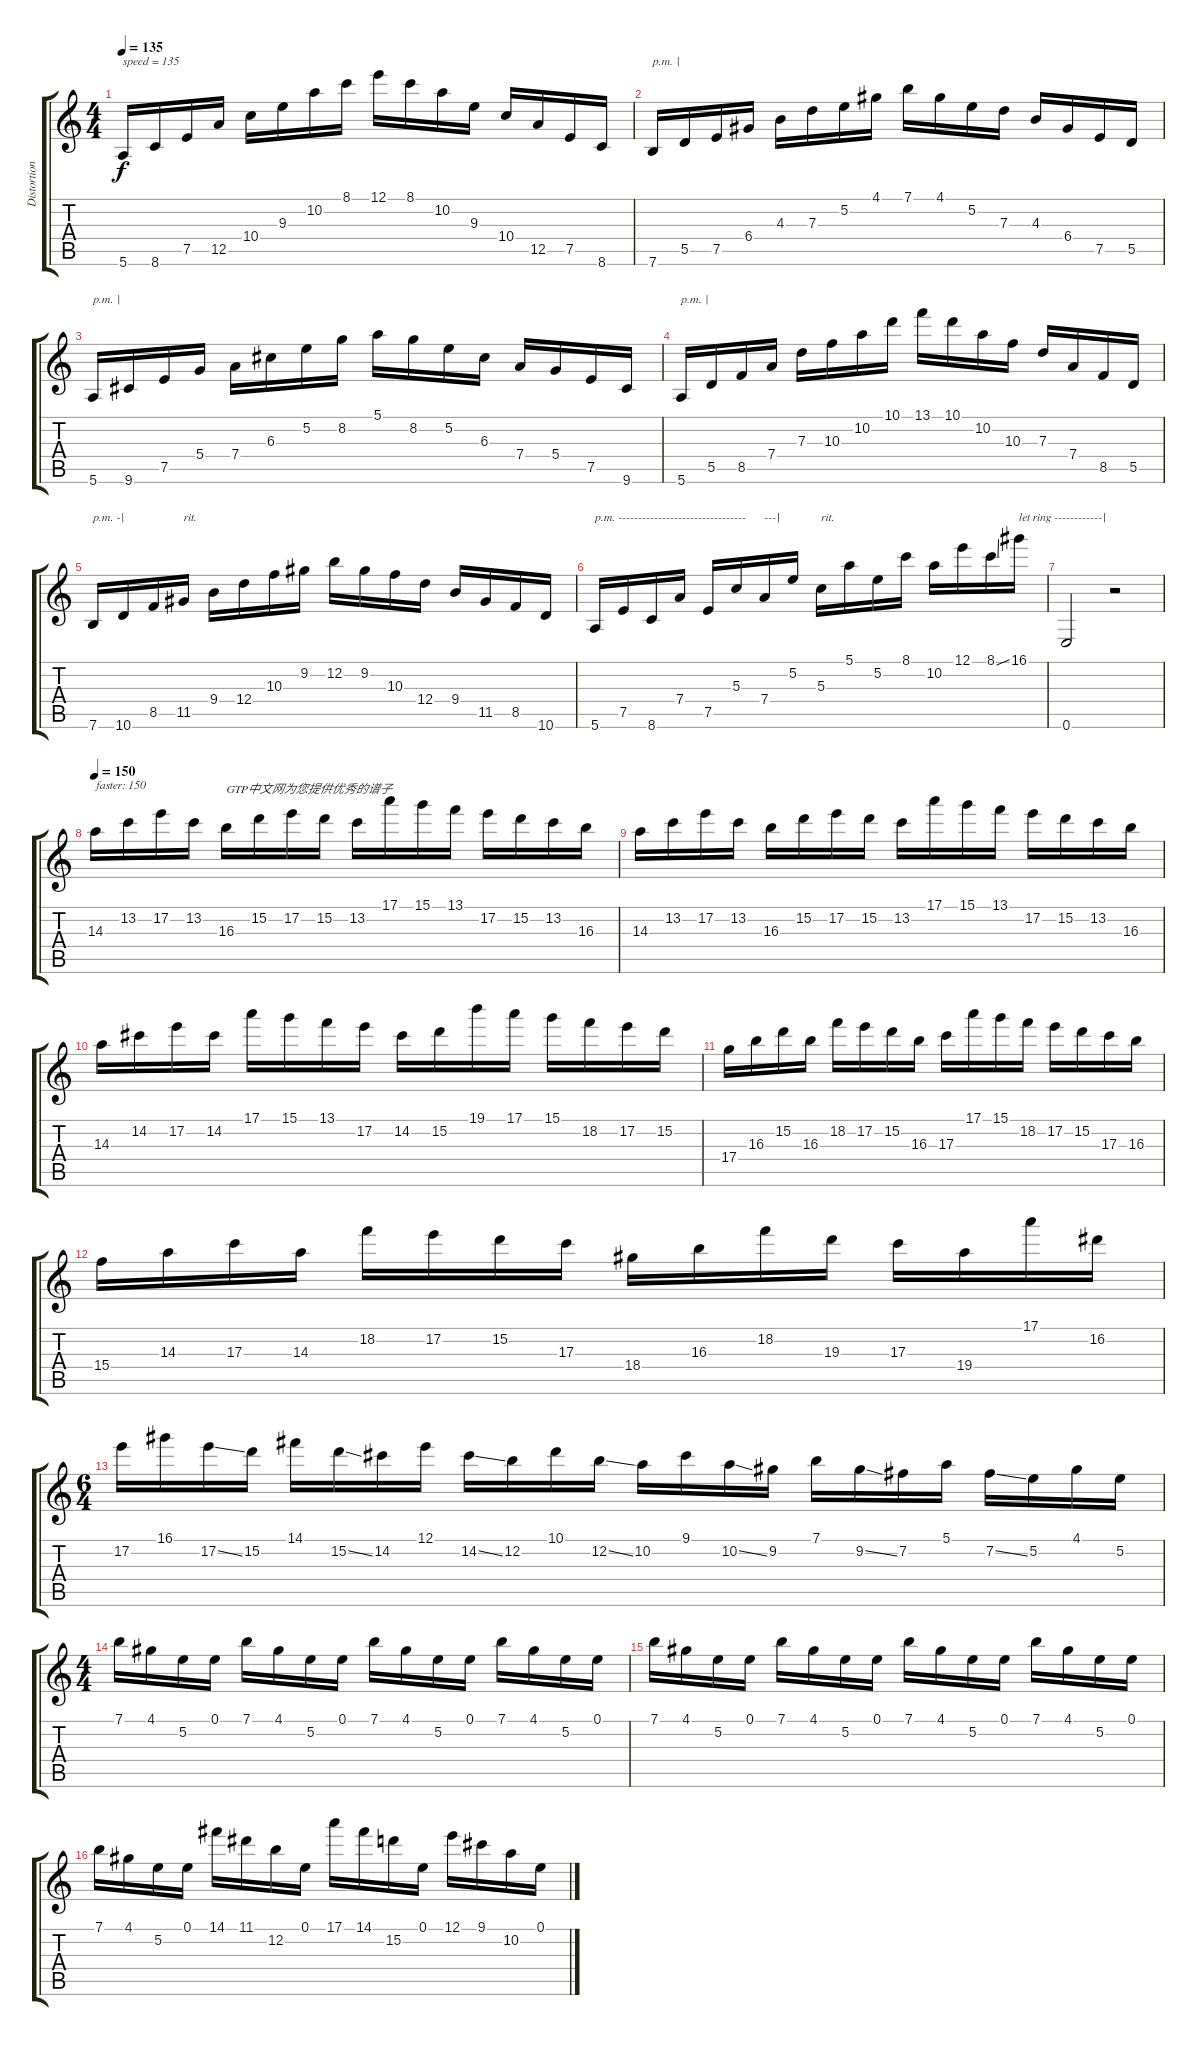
\track ("Distortion Guitar" "Distortion") {instrument distortionguitar}
\staff {score tabs}
\tuning (E4 B3 G3 D3 A2 E2) {hide}
\ts (4 4)
\tempo 135
\clef g2
\ks c
5.6.16{txt "speed = 135" dy f instrument distortionguitar} 8.6.16 7.5.16 12.5.16 10.4.16 9.3.16 10.2.16 8.1.16 12.1.16 8.1.16 10.2.16 9.3.16 10.4.16 12.5.16 7.5.16 8.6.16 |
7.6.16{txt "p.m. |"} 5.5.16 7.5.16 6.4.16 4.3.16 7.3.16 5.2.16 4.1.16 7.1.16 4.1.16 5.2.16 7.3.16 4.3.16 6.4.16 7.5.16 5.5.16 |
5.6.16{txt "p.m. |"} 9.6.16 7.5.16 5.4.16 7.4.16 6.3.16 5.2.16 8.2.16 5.1.16 8.2.16 5.2.16 6.3.16 7.4.16 5.4.16 7.5.16 9.6.16 |
5.6.16{txt "p.m. |"} 5.5.16 8.5.16 7.4.16 7.3.16 10.3.16 10.2.16 10.1.16 13.1.16 10.1.16 10.2.16 10.3.16 7.3.16 7.4.16 8.5.16 5.5.16 |
7.6.16{txt "p.m. -|"} 10.6.16 8.5.16 11.5.16{txt "rit."} 9.4.16 12.4.16 10.3.16 9.2.16 12.2.16 9.2.16 10.3.16 12.4.16 9.4.16 11.5.16 8.5.16 10.6.16 |
5.6.16{txt "p.m. --------------------------------      ---|"} 7.5.16 8.6.16 7.4.16 7.5.16 5.3.16 7.4.16 5.2.16 5.3.16{txt "rit."} 5.1.16 5.2.16 8.1.16 10.2.16 12.1.16 8.1{ss}.16 16.1.16{txt "let ring ------------|"} |
0.6.2 r.2 |
\tempo 150
14.3.16{txt "faster: 150"} 13.2.16 17.2.16 13.2.16 16.3.16{txt "GTP中文网为您提供优秀的谱子"} 15.2.16 17.2.16 15.2.16 13.2.16 17.1.16 15.1.16 13.1.16 17.2.16 15.2.16 13.2.16 16.3.16 |
14.3.16 13.2.16 17.2.16 13.2.16 16.3.16 15.2.16 17.2.16 15.2.16 13.2.16 17.1.16 15.1.16 13.1.16 17.2.16 15.2.16 13.2.16 16.3.16 |
14.3.16 14.2.16 17.2.16 14.2.16 17.1.16 15.1.16 13.1.16 17.2.16 14.2.16 15.2.16 19.1.16 17.1.16 15.1.16 18.2.16 17.2.16 15.2.16 |
17.4.16 16.3.16 15.2.16 16.3.16 18.2.16 17.2.16 15.2.16 16.3.16 17.3.16 17.1.16 15.1.16 18.2.16 17.2.16 15.2.16 17.3.16 16.3.16 |
15.4.16 14.3.16 17.3.16 14.3.16 18.2.16 17.2.16 15.2.16 17.3.16 18.4.16 16.3.16 18.2.16 19.3.16 17.3.16 19.4.16 17.1.16 16.2.16 |
\ts (6 4)
17.2.16 16.1.16 17.2{ss}.16 15.2.16 14.1.16 15.2{ss}.16 14.2.16 12.1.16 14.2{ss}.16 12.2.16 10.1.16 12.2{ss}.16 10.2.16 9.1.16 10.2{ss}.16 9.2.16 7.1.16 9.2{ss}.16 7.2.16 5.1.16 7.2{ss}.16 5.2.16 4.1.16 5.2.16 |
\ts (4 4)
7.1.16 4.1.16 5.2.16 0.1.16 7.1.16 4.1.16 5.2.16 0.1.16 7.1.16 4.1.16 5.2.16 0.1.16 7.1.16 4.1.16 5.2.16 0.1.16 |
7.1.16 4.1.16 5.2.16 0.1.16 7.1.16 4.1.16 5.2.16 0.1.16 7.1.16 4.1.16 5.2.16 0.1.16 7.1.16 4.1.16 5.2.16 0.1.16 |
7.1.16 4.1.16 5.2.16 0.1.16 14.1.16 11.1.16 12.2.16 0.1.16 17.1.16 14.1.16 15.2.16 0.1.16 12.1.16 9.1.16 10.2.16 0.1.16
